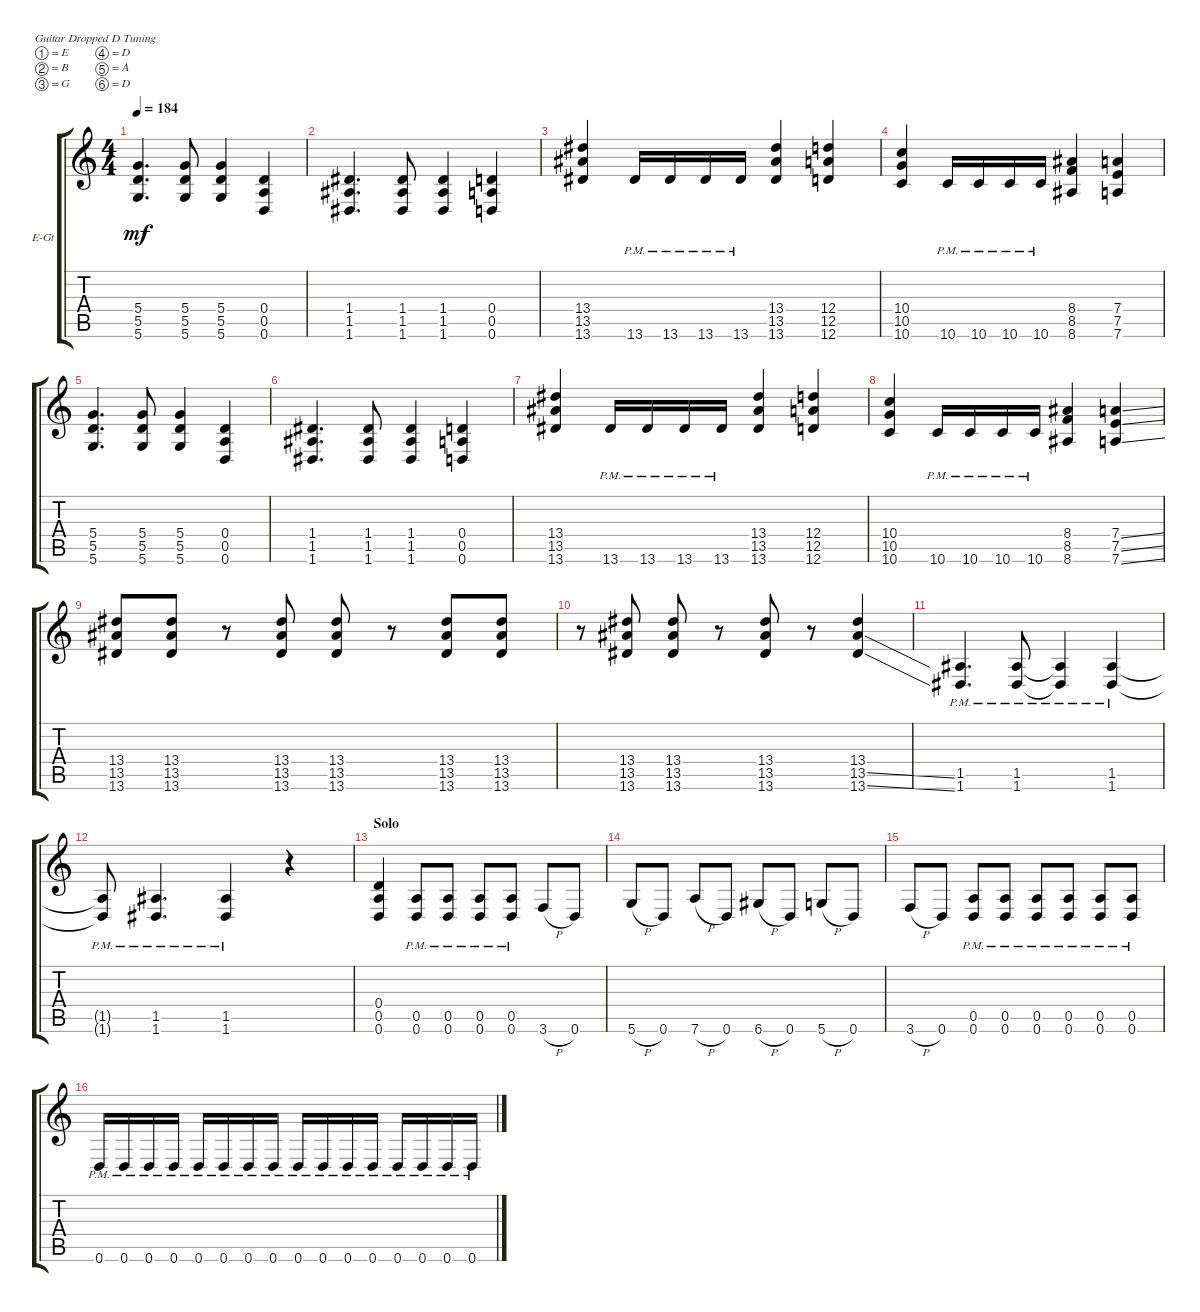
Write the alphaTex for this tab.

\defaultSystemsLayout 4
\bracketExtendMode groupsimilarinstruments
\firstSystemTrackNameOrientation horizontal
\otherSystemsTrackNameOrientation horizontal
\track ("Zachy Vengeance (Rhythm)" "E-Gt") {instrument distortionguitar}
\staff {score tabs}
\tuning (E4 B3 G3 D3 A2 D2)
\ts (4 4)
\tempo 184
\clef g2
\ks c
(5.6 5.5 5.4).4{d dy mf} (5.5 5.4 5.6).8 (5.5 5.6 5.4).4 (0.4 0.5 0.6).4 |
(1.6 1.5 1.4).4{d} (1.4 1.5 1.6).8 (1.6 1.5 1.4).4 (0.4 0.5 0.6).4 |
(13.6 13.5 13.4).4 13.6{pm}.16 13.6{pm}.16 13.6{pm}.16 13.6{pm}.16 (13.6 13.5 13.4).4 (12.4 12.5 12.6).4 |
(10.6 10.5 10.4).4 10.6{pm}.16 10.6{pm}.16 10.6{pm}.16 10.6{pm}.16 (8.6 8.5 8.4).4 (7.4 7.5 7.6).4 |
(5.6 5.5 5.4).4{d} (5.5 5.4 5.6).8 (5.5 5.6 5.4).4 (0.4 0.5 0.6).4 |
(1.6 1.5 1.4).4{d} (1.4 1.5 1.6).8 (1.6 1.5 1.4).4 (0.4 0.5 0.6).4 |
(13.6 13.5 13.4).4 13.6{pm}.16 13.6{pm}.16 13.6{pm}.16 13.6{pm}.16 (13.6 13.5 13.4).4 (12.4 12.5 12.6).4 |
(10.6 10.5 10.4).4 10.6{pm}.16 10.6{pm}.16 10.6{pm}.16 10.6{pm}.16 (8.6 8.5 8.4).4 (7.4{ss} 7.5{ss} 7.6{ss}).4 |
(13.6 13.5 13.4).8 (13.4 13.5 13.6).8 r.8 (13.6 13.5 13.4).8 (13.4 13.5 13.6).8 r.8 (13.6 13.5 13.4).8 (13.4 13.5 13.6).8 |
r.8 (13.6 13.5 13.4).8 (13.6 13.5 13.4).8 r.8 (13.6 13.5 13.4).8 r.8 (13.4 13.5{ss} 13.6{ss}).4 |
(1.5 1.6{pm}).4{d} (1.6{pm} 1.5).8 (1.5{t} 1.6{pm t}).4 (1.6 1.5{pm}).4 |
(1.5{pm t} 1.6{t}).8 (1.5 1.6{pm}).4{d} (1.6 1.5{pm}).4 r.4 |
\section ("" "Solo")
(0.6 0.5 0.4).4 (0.6{pm} 0.5{pm}).8 (0.5{pm} 0.6{pm}).8 (0.6{pm} 0.5{pm}).8 (0.5{pm} 0.6{pm}).8 3.6{h}.8 0.6.8 |
5.6{h}.8 0.6.8 7.6{h}.8 0.6.8 6.6{h}.8 0.6.8 5.6{h}.8 0.6.8 |
3.6{h}.8 0.6.8 (0.6{pm} 0.5{pm}).8 (0.5{pm} 0.6{pm}).8 (0.6{pm} 0.5{pm}).8 (0.5{pm} 0.6{pm}).8 (0.6{pm} 0.5{pm}).8 (0.5{pm} 0.6{pm}).8 |
0.6{pm}.16 0.6{pm}.16 0.6{pm}.16 0.6{pm}.16 0.6{pm}.16 0.6{pm}.16 0.6{pm}.16 0.6{pm}.16 0.6{pm}.16 0.6{pm}.16 0.6{pm}.16 0.6{pm}.16 0.6{pm}.16 0.6{pm}.16 0.6{pm}.16 0.6{pm}.16
